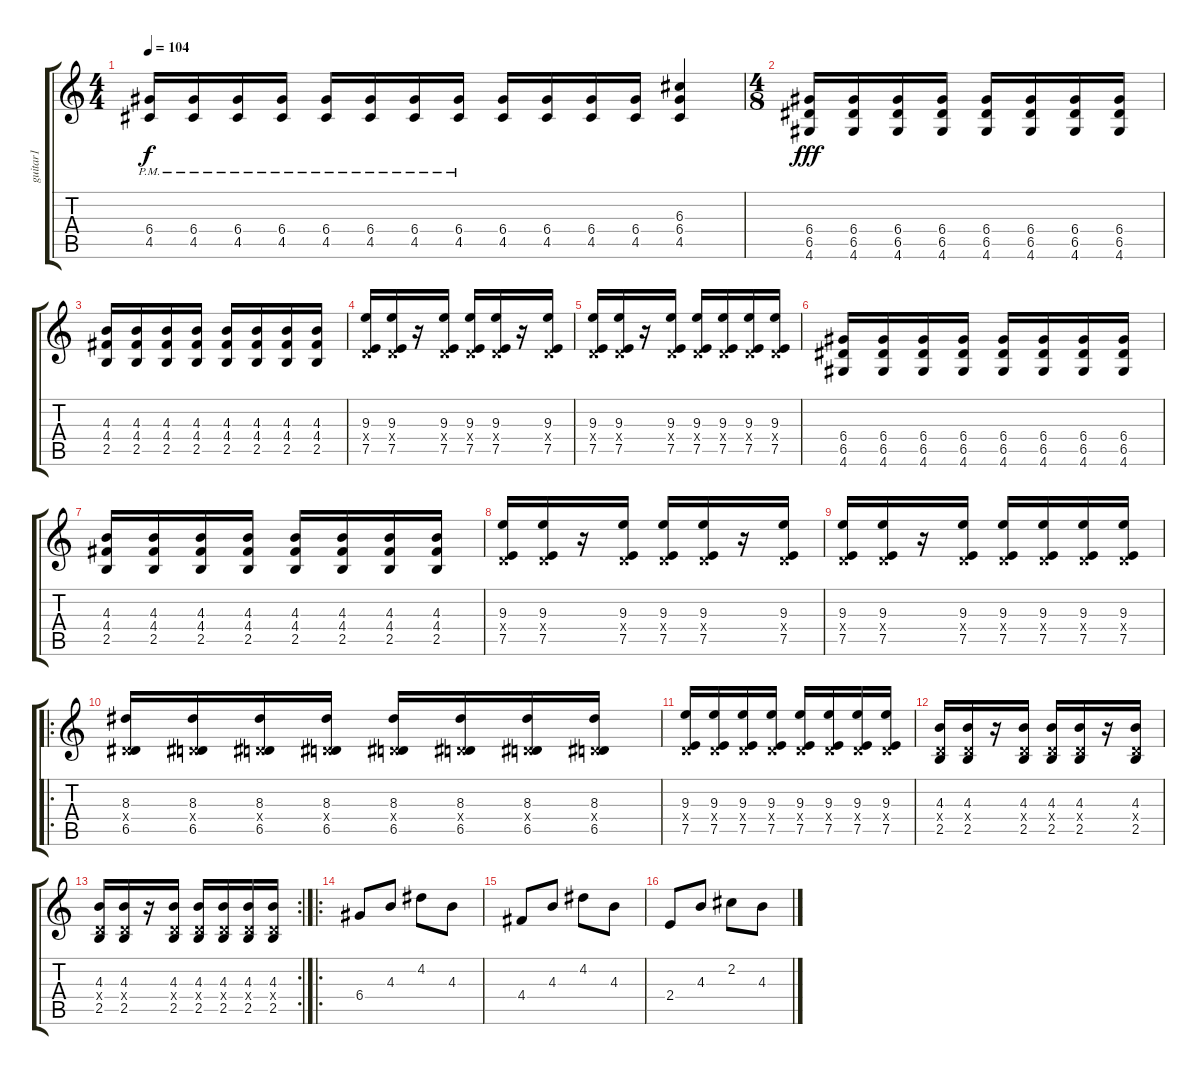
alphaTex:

\track ("guitar1" "guitar1") {instrument distortionguitar}
\staff {score tabs}
\tuning (E4 B3 G3 D3 A2 E2) {hide}
\ts (4 4)
\tempo 104
\clef g2
\ks c
(6.4{pm} 4.5{pm}).16{dy f} (6.4{pm} 4.5{pm}).16 (6.4 4.5{pm}).16 (6.4 4.5{pm}).16 (6.4{pm} 4.5{pm}).16 (6.4{pm} 4.5{pm}).16 (6.4{pm} 4.5{pm}).16 (6.4{pm} 4.5{pm}).16 (6.4 4.5).16 (6.4 4.5).16 (6.4 4.5).16 (6.4 4.5).16 (6.3 6.4 4.5).4 |
\ts (4 8)
(6.4 6.5 4.6).16{dy fff} (6.4 6.5 4.6).16 (6.4 6.5 4.6).16 (6.4 6.5 4.6).16 (6.4 6.5 4.6).16 (6.4 6.5 4.6).16 (6.4 6.5 4.6).16 (6.4 6.5 4.6).16 |
(4.3 4.4 2.5).16 (4.3 4.4 2.5).16 (4.3 4.4 2.5).16 (4.3 4.4 2.5).16 (4.3 4.4 2.5).16 (4.3 4.4 2.5).16 (4.3 4.4 2.5).16 (4.3 4.4 2.5).16 |
(9.3 0.4{x} 7.5).16 (9.3 0.4{x} 7.5).16 r.16 (9.3 0.4{x} 7.5).16 (9.3 0.4{x} 7.5).16 (9.3 0.4{x} 7.5).16 r.16 (9.3 0.4{x} 7.5).16 |
(9.3 0.4{x} 7.5).16 (9.3 0.4{x} 7.5).16 r.16 (9.3 0.4{x} 7.5).16 (9.3 0.4{x} 7.5).16 (9.3 0.4{x} 7.5).16 (9.3 0.4{x} 7.5).16 (9.3 0.4{x} 7.5).16 |
(6.4 6.5 4.6).16 (6.4 6.5 4.6).16 (6.4 6.5 4.6).16 (6.4 6.5 4.6).16 (6.4 6.5 4.6).16 (6.4 6.5 4.6).16 (6.4 6.5 4.6).16 (6.4 6.5 4.6).16 |
(4.3 4.4 2.5).16 (4.3 4.4 2.5).16 (4.3 4.4 2.5).16 (4.3 4.4 2.5).16 (4.3 4.4 2.5).16 (4.3 4.4 2.5).16 (4.3 4.4 2.5).16 (4.3 4.4 2.5).16 |
(9.3 0.4{x} 7.5).16 (9.3 0.4{x} 7.5).16 r.16 (9.3 0.4{x} 7.5).16 (9.3 0.4{x} 7.5).16 (9.3 0.4{x} 7.5).16 r.16 (9.3 0.4{x} 7.5).16 |
(9.3 0.4{x} 7.5).16 (9.3 0.4{x} 7.5).16 r.16 (9.3 0.4{x} 7.5).16 (9.3 0.4{x} 7.5).16 (9.3 0.4{x} 7.5).16 (9.3 0.4{x} 7.5).16 (9.3 0.4{x} 7.5).16 |
\ro
(8.3 0.4{x} 6.5).16 (8.3 0.4{x} 6.5).16 (8.3 0.4{x} 6.5).16 (8.3 0.4{x} 6.5).16 (8.3 0.4{x} 6.5).16 (8.3 0.4{x} 6.5).16 (8.3 0.4{x} 6.5).16 (8.3 0.4{x} 6.5).16 |
(9.3 0.4{x} 7.5).16 (9.3 0.4{x} 7.5).16 (9.3 0.4{x} 7.5).16 (9.3 0.4{x} 7.5).16 (9.3 0.4{x} 7.5).16 (9.3 0.4{x} 7.5).16 (9.3 0.4{x} 7.5).16 (9.3 0.4{x} 7.5).16 |
(4.3 0.4{x} 2.5).16 (4.3 0.4{x} 2.5).16 r.16 (4.3 0.4{x} 2.5).16 (4.3 0.4{x} 2.5).16 (4.3 0.4{x} 2.5).16 r.16 (4.3 0.4{x} 2.5).16 |
\rc 2
(4.3 0.4{x} 2.5).16 (4.3 0.4{x} 2.5).16 r.16 (4.3 0.4{x} 2.5).16 (4.3 0.4{x} 2.5).16 (4.3 0.4{x} 2.5).16 (4.3 0.4{x} 2.5).16 (4.3 0.4{x} 2.5).16 |
\ro
6.4.8 4.3.8 4.2.8 4.3.8 |
4.4.8 4.3.8 4.2.8 4.3.8 |
2.4.8 4.3.8 2.2.8 4.3.8
